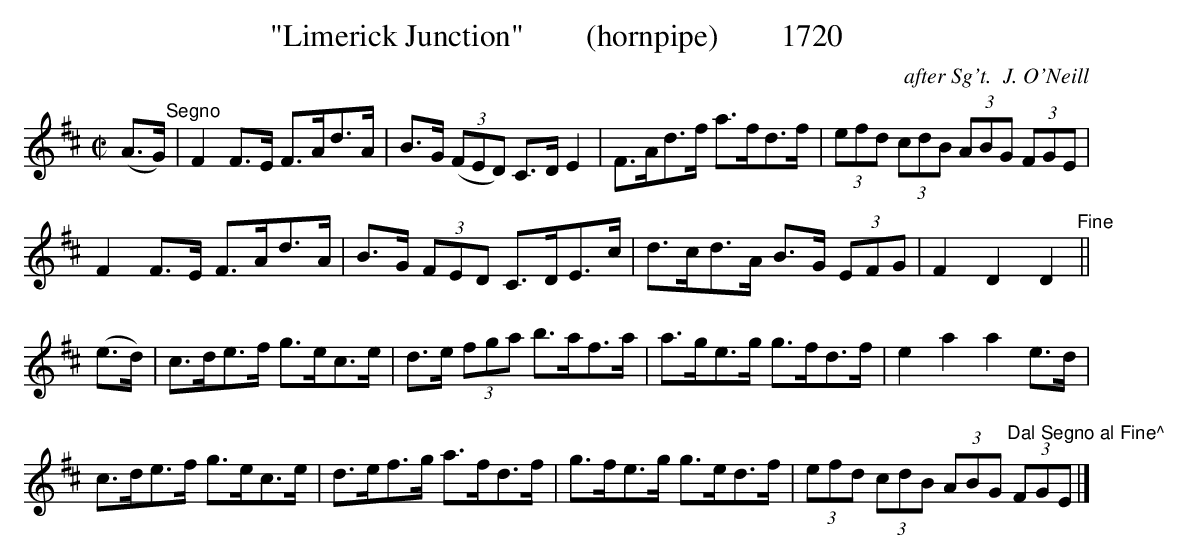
X:1
T:"Limerick Junction"        (hornpipe)        1720
C:after Sg't.  J. O'Neill
BRENNAN July 2003 (HTTP://WWW.SOSYOURMOM.COM)
M:C|
L:1/8
K:D
(A3/2G/2)"^Segno"|F2F3/2E/2 F3/2A/2d3/2A/2|B3/2G/2  (3(FED) C3/2D/2 E2|F3/2A/2d3/2f/2 a3/2f/2d3/2f/2|(3efd  (3cdB  (3ABG  (3FGE|
F2F3/2E/2 F3/2A/2d3/2A/2|B3/2G/2  (3FED C3/2D/2E3/2c/2|d3/2c/2d3/2A/2 B3/2G/2  (3EFG|F2D2D2"^Fine"||
(e3/2d/2)|c3/2d/2e3/2f/2 g3/2e/2c3/2e/2|d3/2e/2  (3fga b3/2a/2f3/2a/2|a3/2g/2e3/2g/2 g3/2f/2d3/2f/2|e2a2a2e3/2d/2|
c3/2d/2e3/2f/2 g3/2e/2c3/2e/2|d3/2e/2f3/2g/2 a3/2f/2d3/2f/2|g3/2f/2e3/2g/2 g3/2e/2d3/2f/2|(3efd  (3cdB  (3ABG  "Dal Segno al Fine^"(3FGE|]
